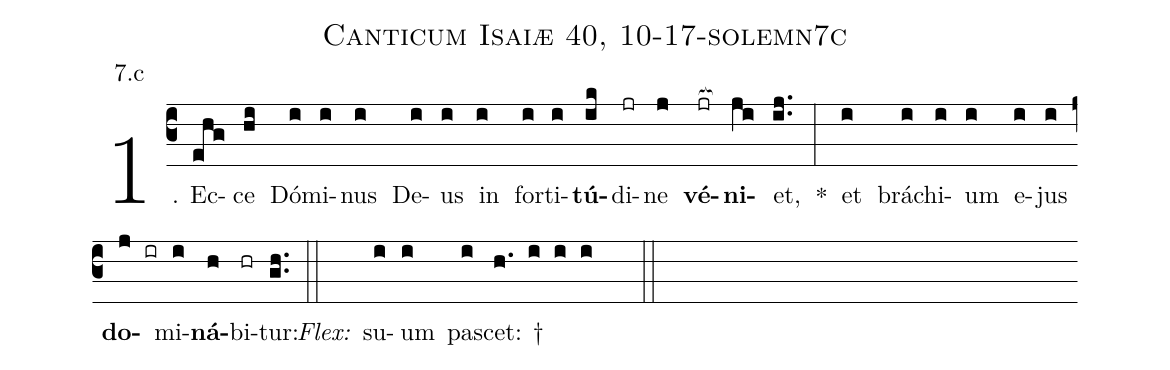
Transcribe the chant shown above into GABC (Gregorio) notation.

name: Canticum Isaiæ 40, 10-17-solemn7c;
annotation: 7.c;
%%
(c3)1. Ec(ehg)ce(hi) Dó(i)mi(i)nus(i) De(i)us(i) in(i) for(i)ti(i)<b>tú</b>(ik)di(jr)ne(j) <b>vé</b>(jr[ocb:1{])<b>ni</b>(ji[ocb:0}])et,(ij..) *(:) et(i) brá(i)chi(i)um(i) e(i)jus(i) <b>do</b>(j ir)mi(i)<b>ná</b>(h)bi(hr)tur:(gh..) (::)
<i>Flex:</i>()  su(i)um(i) pa(i)scet: †(h. i i i  ::)
